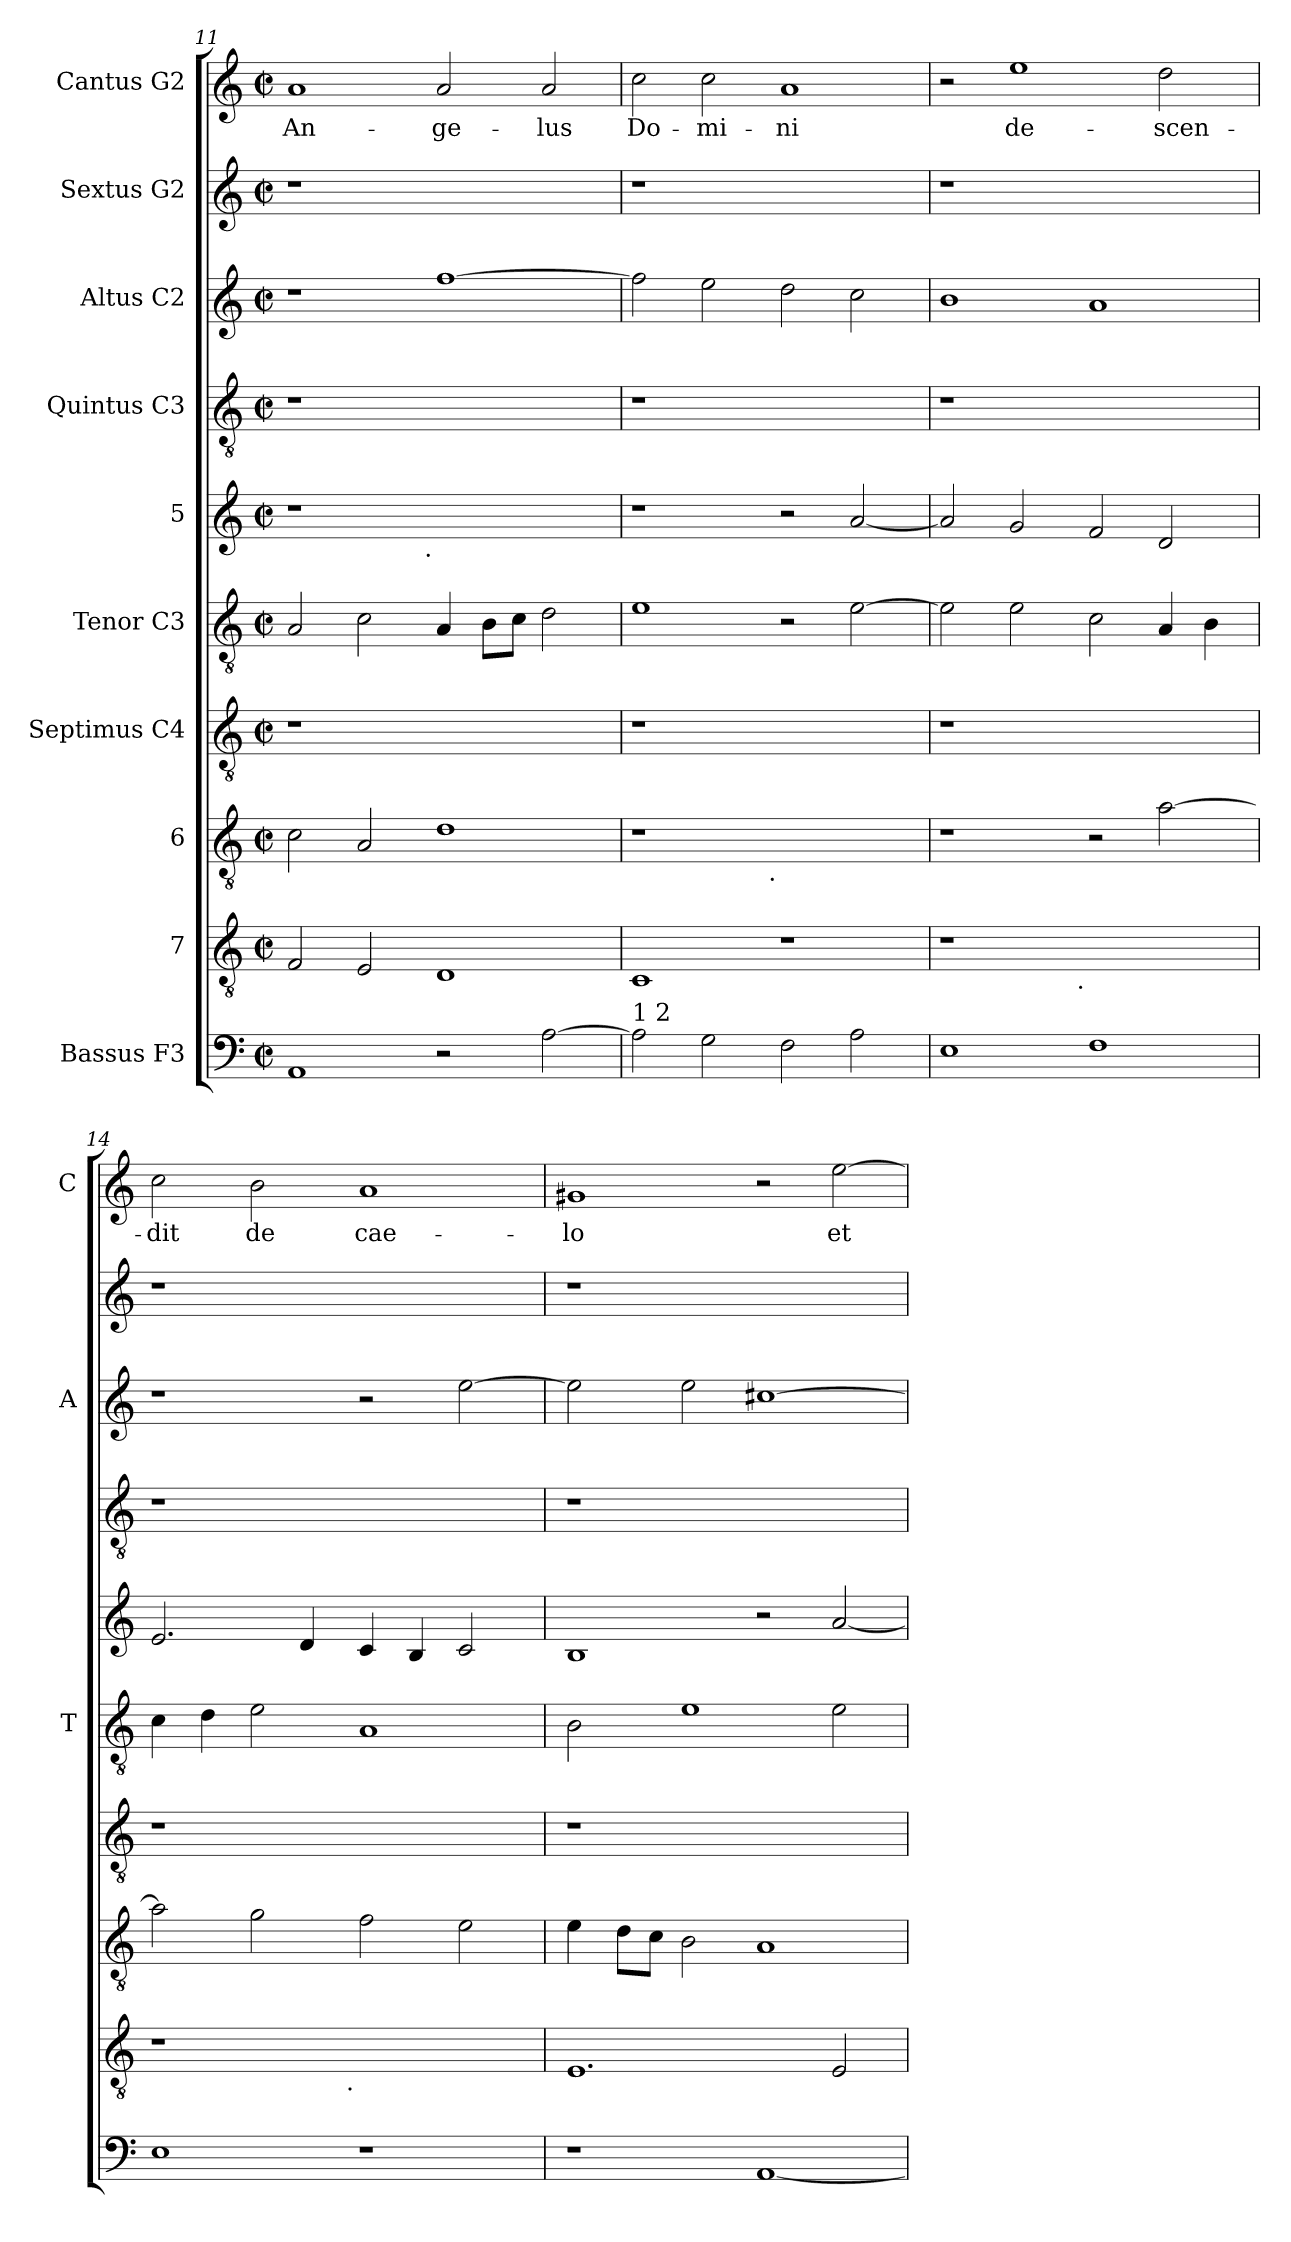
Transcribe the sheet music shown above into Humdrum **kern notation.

**kern	**kern	**kern	**kern	**kern	**kern	**kern	**kern	**kern	**kern	**text
*part10	*part9	*part8	*part7	*part6	*part5	*part4	*part3	*part2	*part1	*part1
*staff10	*staff9	*staff8	*staff7	*staff6	*staff5	*staff4	*staff3	*staff2	*staff1	*staff1
*I"Bassus F3	*I"7	*I"6	*I"Septimus C4	*I"Tenor C3	*I"5	*I"Quintus C3	*I"Altus C2	*I"Sextus G2	*I"Cantus G2	*
*	*	*	*	*I'T	*	*	*I'A	*	*I'C	*
*clefF4	*clefGv2	*clefGv2	*clefGv2	*clefGv2	*clefG2	*clefGv2	*clefG2	*clefG2	*clefG2	*
*ITrd7c12	*	*	*	*	*	*	*	*	*	*
*k[]	*k[]	*k[]	*k[]	*k[]	*k[]	*k[]	*k[]	*k[]	*k[]	*
*C:	*C:	*C:	*C:	*C:	*C:	*C:	*C:	*C:	*C:	*
*M2/2	*M2/2	*M2/2	*M2/2	*M2/2	*M2/2	*M2/2	*M2/2	*M2/2	*M2/2	*
*met(c|)	*met(c|)	*met(c|)	*met(c|)	*met(c|)	*met(c|)	*met(c|)	*met(c|)	*met(c|)	*met(c|)	*
=11	=11	=11	=11	=11	=11	=11	=11	=11	=11	=11
!	!	!	!	!	!	!	!	!	!	!LO:LY:b
*	*	*	*	*	*^	*	*	*	*	*
1AAA	2F/	2c\	1r	2A/	1r	2ryy	1r	1r	1r	1a	An-
.	2E/	2A/	.	2c\	.	4...ryy	.	.	.	.	.
!	!	!	!	!	!	!LO:TX:b:t=.	!	!	!	!	!
.	.	.	.	.	.	1ryy	.	.	.	.	.
!	!	!	!	!	!	!	!	!	!	!	!LO:LY:b
2r	1D	1d	1ryy	4A/	1ryy	.	1ryy	[>1ff	1ryy	2a/	-ge-
.	.	.	.	8B\L	.	.	.	.	.	.	.
.	.	.	.	8c\J	.	.	.	.	.	.	.
!	!	!	!	!	!	!	!	!	!	!	!LO:LY:b
[>2AA\	.	.	.	2d\	.	.	.	.	.	2a/	-lus
.	.	.	.	.	.	32ryy	.	.	.	.	.
!!LO:PB:g=z
=12	=12	=12	=12	=12	=12	=12	=12	=12	=12	=12	=12
!LO:TX:a:t=1 2	!	!	!	!	!	!	!	!	!	!	!
!	!	!	!	!	!	!	!	!	!	!	!LO:LY:b
*	*	*^	*	*	*v	*v	*	*	*	*	*
2AA\]	1C	1r	2ryy	1r	1e	1r	1r	2ff\]	1r	2cc\	Do-
!	!	!	!	!	!	!	!	!	!	!	!LO:LY:b
2GG\	.	.	4...ryy	.	.	.	.	2ee\	.	2cc\	-mi-
!	!	!	!LO:TX:b:t=.	!	!	!	!	!	!	!	!
.	.	.	1ryy	.	.	.	.	.	.	.	.
!	!	!	!	!	!	!	!	!	!	!	!LO:LY:b
2FF\	1r	1ryy	.	1ryy	2r	2r	1ryy	2dd\	1ryy	1a	-ni
2AA\	.	.	.	.	[>2e\	[<2a/	.	2cc\	.	.	.
.	.	.	32ryy	.	.	.	.	.	.	.	.
*	*	*v	*v	*	*	*	*	*	*	*	*
=13	=13	=13	=13	=13	=13	=13	=13	=13	=13	=13
*	*^	*	*	*	*	*	*	*	*	*
1EE	1r	2ryy	1r	1r	2e\]	2a/]	1r	1b	1r	2r	.
!	!	!	!	!	!	!	!	!	!	!	!LO:LY:b
.	.	4...ryy	.	.	2e\	2g/	.	.	.	1ee	de-
!	!	!LO:TX:b:t=.	!	!	!	!	!	!	!	!	!
.	.	1ryy	.	.	.	.	.	.	.	.	.
1FF	1ryy	.	2r	1ryy	2c\	2f/	1ryy	1a	1ryy	.	.
!	!	!	!	!	!	!	!	!	!	!	!LO:LY:b
.	.	.	[>2a\	.	4A/	2d/	.	.	.	2dd\	-scen-
.	.	.	.	.	4B\	.	.	.	.	.	.
.	.	32ryy	.	.	.	.	.	.	.	.	.
=14	=14	=14	=14	=14	=14	=14	=14	=14	=14	=14	=14
!	!	!	!	!	!	!	!	!	!	!	!LO:LY:b
1EE	1r	2ryy	2a\]	1r	4c\	2.e/	1r	1r	1r	2cc\	-dit
.	.	.	.	.	4d\	.	.	.	.	.	.
!	!	!	!	!	!	!	!	!	!	!	!LO:LY:b
.	.	4...ryy	2g\	.	2e\	.	.	.	.	2b\	de
.	.	.	.	.	.	4d/	.	.	.	.	.
!	!	!LO:TX:b:t=.	!	!	!	!	!	!	!	!	!
.	.	1ryy	.	.	.	.	.	.	.	.	.
!	!	!	!	!	!	!	!	!	!	!	!LO:LY:b
1r	1ryy	.	2f\	1ryy	1A	4c/	1ryy	2r	1ryy	1a	cae-
.	.	.	.	.	.	4B/	.	.	.	.	.
.	.	.	2e\	.	.	2c/	.	[>2ee\	.	.	.
.	.	32ryy	.	.	.	.	.	.	.	.	.
=15	=15	=15	=15	=15	=15	=15	=15	=15	=15	=15	=15
!	!	!	!	!	!	!	!	!	!	!	!LO:LY:b
*	*v	*v	*	*	*	*	*	*	*	*	*
1r	1.E	4e\	1r	2B\	1B	1r	2ee\]	1r	1g#X	-lo
.	.	8d\L	.	.	.	.	.	.	.	.
.	.	8c\J	.	.	.	.	.	.	.	.
.	.	2B\	.	1e	.	.	2ee\	.	.	.
[<1AAA	.	1A	1ryy	.	2r	1ryy	[>1cc#X	1ryy	2r	.
!	!	!	!	!	!	!	!	!	!	!LO:LY:b
.	2E/	.	.	2e\	[<2a/	.	.	.	[>2ee\	et
=	=	=	=	=	=	=	=	=	=	=
*-	*-	*-	*-	*-	*-	*-	*-	*-	*-	*-
